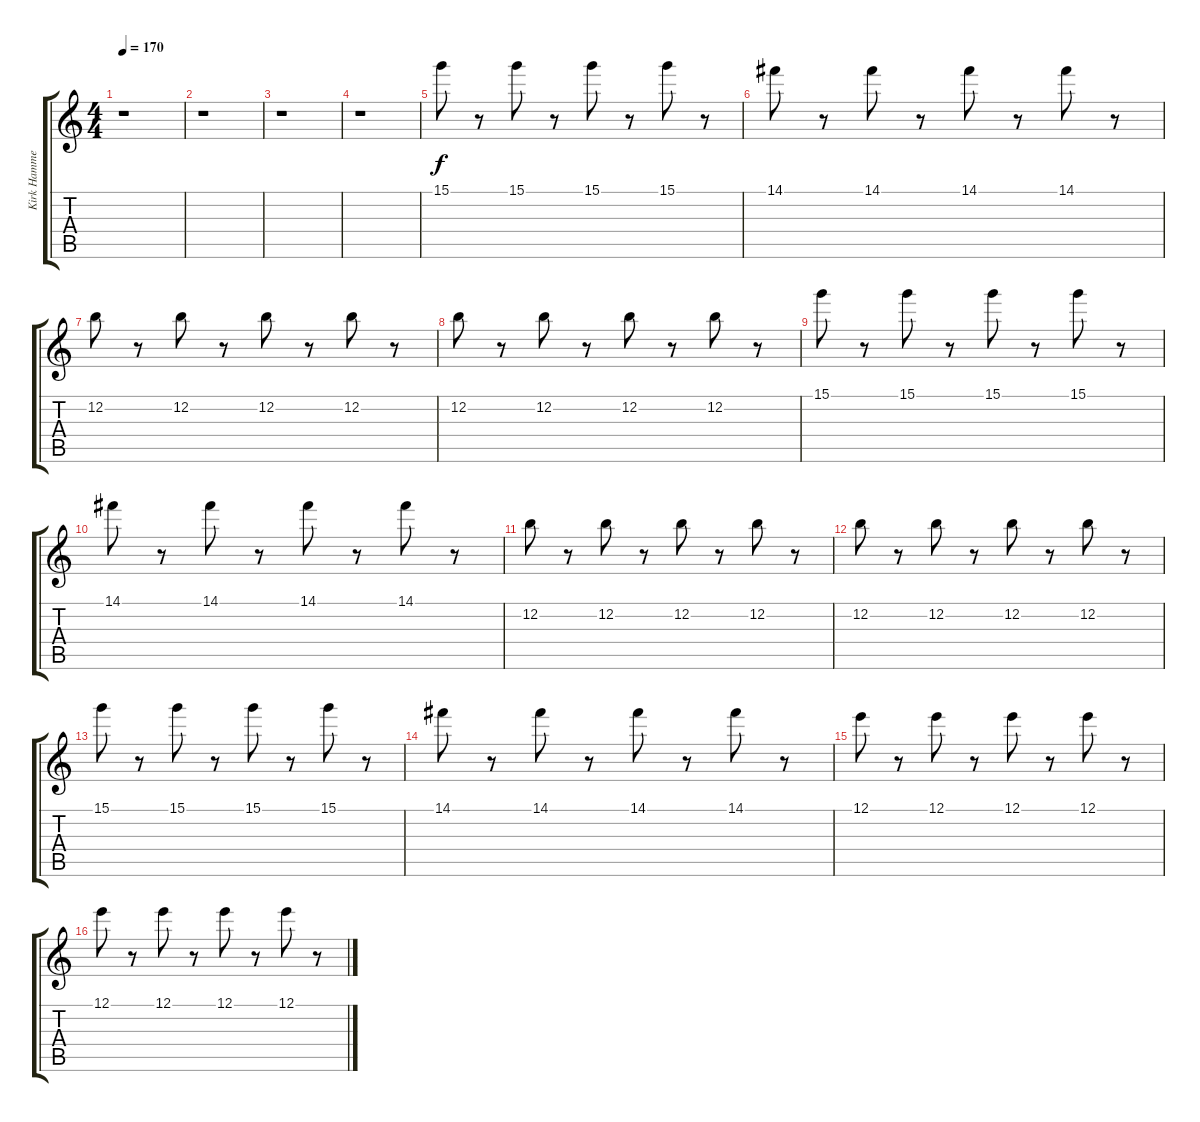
\track ("Kirk Hammett" "Kirk Hamme") {instrument overdrivenguitar}
\staff {score tabs}
\tuning (E4 B3 G3 D3 A2 E2) {hide}
\ts (4 4)
\tempo 170
\clef g2
\ks c
r.1{dy f instrument overdrivenguitar} |
r.1 |
r.1 |
r.1 |
15.1.8 r.8 15.1.8 r.8 15.1.8 r.8 15.1.8 r.8 |
14.1.8 r.8 14.1.8 r.8 14.1.8 r.8 14.1.8 r.8 |
12.2.8 r.8 12.2.8 r.8 12.2.8 r.8 12.2.8 r.8 |
12.2.8 r.8 12.2.8 r.8 12.2.8 r.8 12.2.8 r.8 |
15.1.8 r.8 15.1.8 r.8 15.1.8 r.8 15.1.8 r.8 |
14.1.8 r.8 14.1.8 r.8 14.1.8 r.8 14.1.8 r.8 |
12.2.8 r.8 12.2.8 r.8 12.2.8 r.8 12.2.8 r.8 |
12.2.8 r.8 12.2.8 r.8 12.2.8 r.8 12.2.8 r.8 |
15.1.8 r.8 15.1.8 r.8 15.1.8 r.8 15.1.8 r.8 |
14.1.8 r.8 14.1.8 r.8 14.1.8 r.8 14.1.8 r.8 |
12.1.8 r.8 12.1.8 r.8 12.1.8 r.8 12.1.8 r.8 |
12.1.8 r.8 12.1.8 r.8 12.1.8 r.8 12.1.8 r.8
